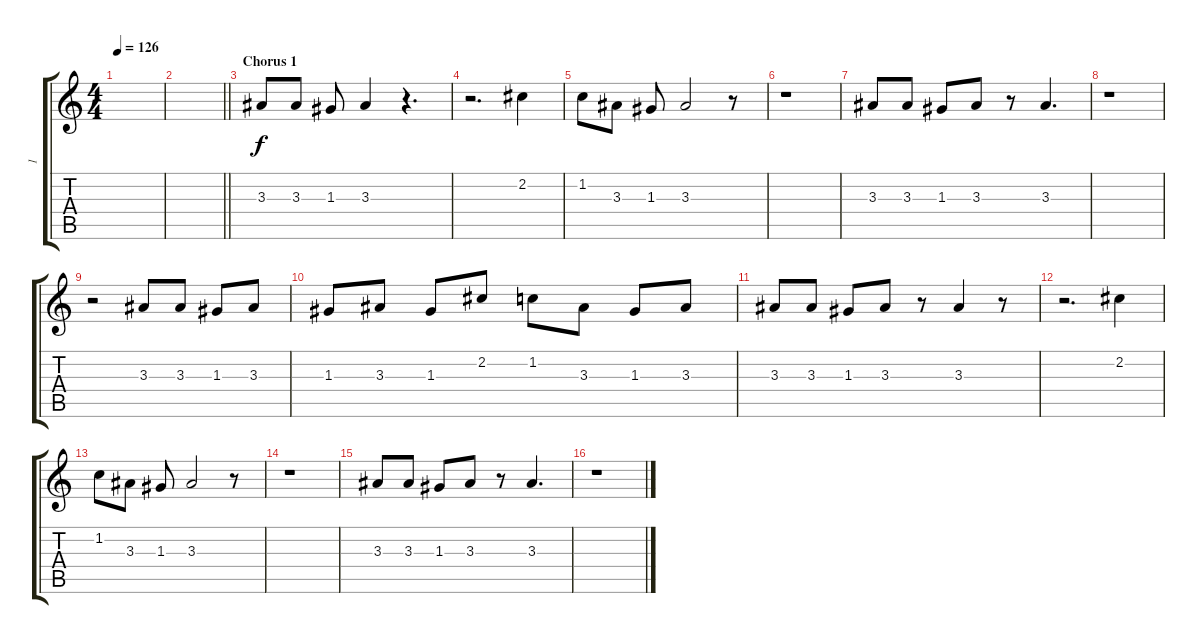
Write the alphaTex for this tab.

\track ("1" "1") {instrument distortionguitar}
\staff {score tabs}
\tuning (E4 B3 G3 D3 A2 E2) {hide}
\ts (4 4)
\tempo 126
\clef g2
\ks c
|
\barLineRight lightlight
|
\section ("" "Chorus 1")
3.3.8 3.3.8 1.3.8 3.3.4 r.4{d} |
r.2{d} 2.2.4 |
1.2.8 3.3.8 1.3.8 3.3.2 r.8 |
r.1 |
3.3.8 3.3.8 1.3.8 3.3.8 r.8 3.3.4{d} |
r.1 |
r.2 3.3.8 3.3.8 1.3.8 3.3.8 |
1.3.8 3.3.8 1.3.8 2.2.8 1.2.8 3.3.8 1.3.8 3.3.8 |
3.3.8 3.3.8 1.3.8 3.3.8 r.8 3.3.4 r.8 |
r.2{d} 2.2.4 |
1.2.8 3.3.8 1.3.8 3.3.2 r.8 |
r.1 |
3.3.8 3.3.8 1.3.8 3.3.8 r.8 3.3.4{d} |
r.1
